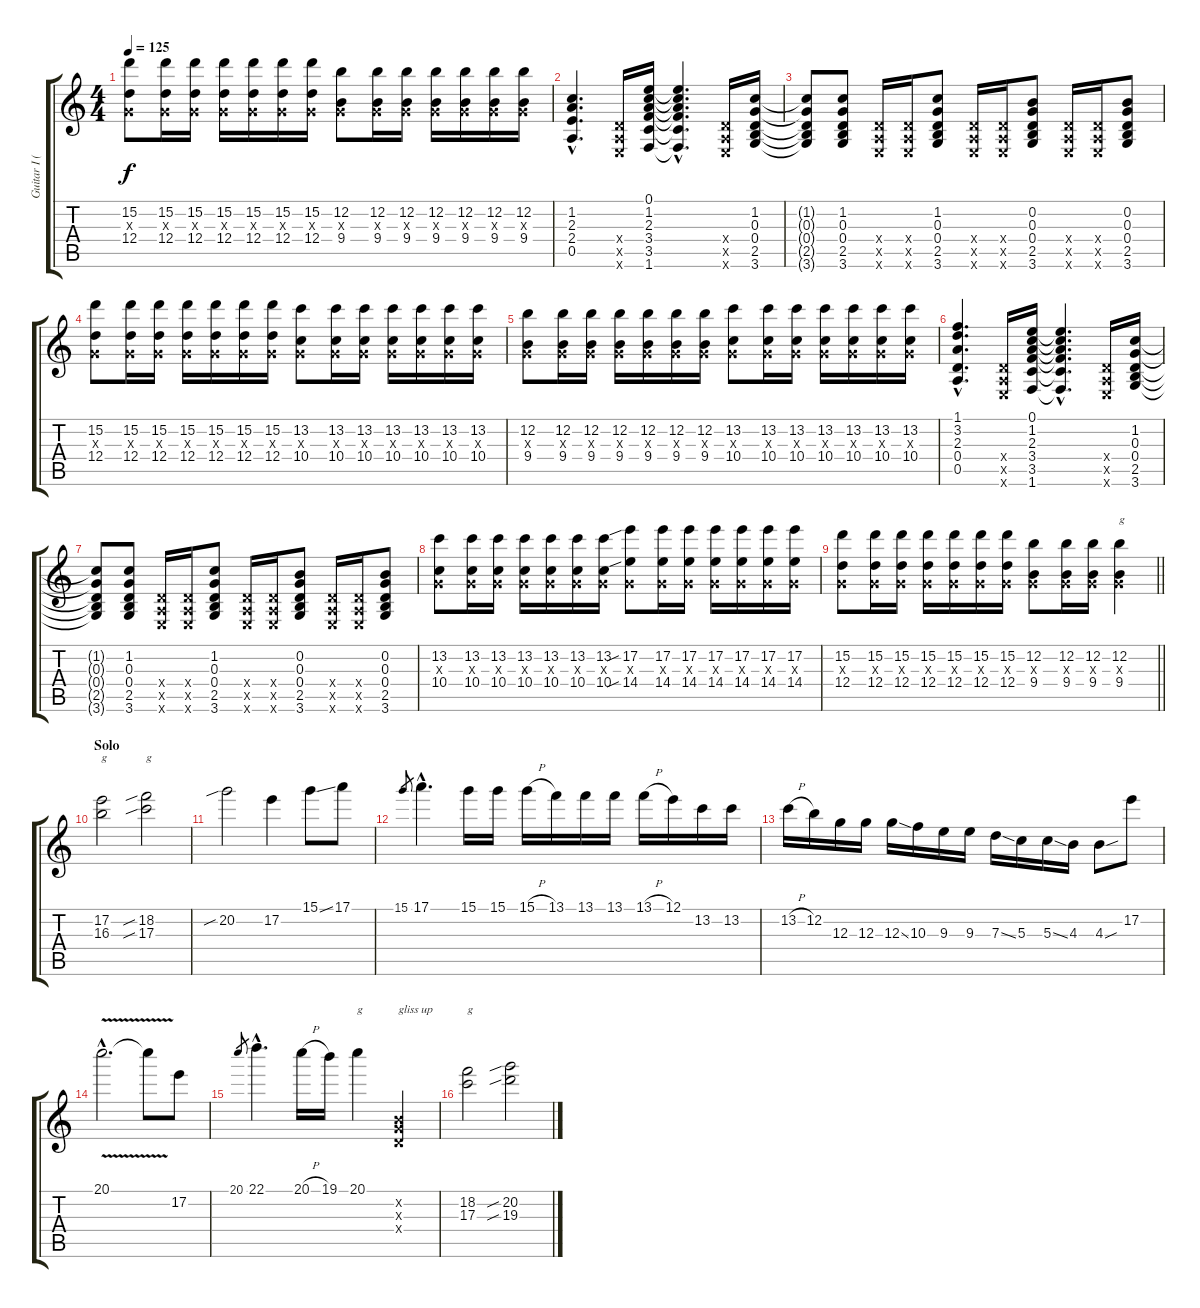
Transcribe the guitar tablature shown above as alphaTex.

\track ("Guitar I (Sugizo)" "Guitar I (") {instrument distortionguitar}
\staff {score tabs}
\tuning (E4 B3 G3 D3 A2 E2) {hide}
\ts (4 4)
\tempo 125
\clef g2
\ks c
(15.2 0.3{x} 12.4).8{dy f} (15.2 0.3{x} 12.4).16 (15.2 0.3{x} 12.4).16 (15.2 0.3{x} 12.4).16 (15.2 0.3{x} 12.4).16 (15.2 0.3{x} 12.4).16 (15.2 0.3{x} 12.4).16 (12.2 0.3{x} 9.4).8 (12.2 0.3{x} 9.4).16 (12.2 0.3{x} 9.4).16 (12.2 0.3{x} 9.4).16 (12.2 0.3{x} 9.4).16 (12.2 0.3{x} 9.4).16 (12.2 0.3{x} 9.4).16 |
(1.2{hac} 2.3{hac} 2.4{hac} 0.5{hac}).4{d} (0.4{x} 0.5{x} 0.6{x}).16 (0.1 1.2 2.3 3.4 3.5 1.6).16 (0.1{hac t} 1.2{hac t} 2.3{hac t} 3.4{hac t} 3.5{hac t} 1.6{hac t}).4{d} (0.4{x} 0.5{x} 0.6{x}).16 (1.2 0.3 0.4 2.5 3.6).16 |
(1.2{t} 0.3{t} 0.4{t} 2.5{t} 3.6{t}).8 (1.2 0.3 0.4 2.5 3.6).8 (0.4{x} 0.5{x} 0.6{x}).16 (0.4{x} 0.5{x} 0.6{x}).16 (1.2 0.3 0.4 2.5 3.6).8 (0.4{x} 0.5{x} 0.6{x}).16 (0.4{x} 0.5{x} 0.6{x}).16 (0.2 0.3 0.4 2.5 3.6).8 (0.4{x} 0.5{x} 0.6{x}).16 (0.4{x} 0.5{x} 0.6{x}).16 (0.2 0.3 0.4 2.5 3.6).8 |
(15.2 0.3{x} 12.4).8 (15.2 0.3{x} 12.4).16 (15.2 0.3{x} 12.4).16 (15.2 0.3{x} 12.4).16 (15.2 0.3{x} 12.4).16 (15.2 0.3{x} 12.4).16 (15.2 0.3{x} 12.4).16 (13.2 0.3{x} 10.4).8 (13.2 0.3{x} 10.4).16 (13.2 0.3{x} 10.4).16 (13.2 0.3{x} 10.4).16 (13.2 0.3{x} 10.4).16 (13.2 0.3{x} 10.4).16 (13.2 0.3{x} 10.4).16 |
(12.2 0.3{x} 9.4).8 (12.2 0.3{x} 9.4).16 (12.2 0.3{x} 9.4).16 (12.2 0.3{x} 9.4).16 (12.2 0.3{x} 9.4).16 (12.2 0.3{x} 9.4).16 (12.2 0.3{x} 9.4).16 (13.2 0.3{x} 10.4).8 (13.2 0.3{x} 10.4).16 (13.2 0.3{x} 10.4).16 (13.2 0.3{x} 10.4).16 (13.2 0.3{x} 10.4).16 (13.2 0.3{x} 10.4).16 (13.2 0.3{x} 10.4).16 |
(1.1{hac} 3.2{hac} 2.3{hac} 0.4{hac} 0.5{hac}).4{d} (0.4{x} 0.5{x} 0.6{x}).16 (0.1 1.2 2.3 3.4 3.5 1.6).16 (0.1{hac t} 1.2{hac t} 2.3{hac t} 3.4{hac t} 3.5{hac t} 1.6{hac t}).4{d} (0.4{x} 0.5{x} 0.6{x}).16 (1.2 0.3 0.4 2.5 3.6).16 |
(1.2{t} 0.3{t} 0.4{t} 2.5{t} 3.6{t}).8 (1.2 0.3 0.4 2.5 3.6).8 (0.4{x} 0.5{x} 0.6{x}).16 (0.4{x} 0.5{x} 0.6{x}).16 (1.2 0.3 0.4 2.5 3.6).8 (0.4{x} 0.5{x} 0.6{x}).16 (0.4{x} 0.5{x} 0.6{x}).16 (0.2 0.3 0.4 2.5 3.6).8 (0.4{x} 0.5{x} 0.6{x}).16 (0.4{x} 0.5{x} 0.6{x}).16 (0.2 0.3 0.4 2.5 3.6).8 |
(13.2 0.3{x} 10.4).8 (13.2 0.3{x} 10.4).16 (13.2 0.3{x} 10.4).16 (13.2 0.3{x} 10.4).16 (13.2 0.3{x} 10.4).16 (13.2 0.3{x} 10.4).16 (13.2 0.3{x} 10.4).16 (17.2{sib} 0.3{x} 14.4{sib}).8 (17.2 0.3{x} 14.4).16 (17.2 0.3{x} 14.4).16 (17.2 0.3{x} 14.4).16 (17.2 0.3{x} 14.4).16 (17.2 0.3{x} 14.4).16 (17.2 0.3{x} 14.4).16 |
\barLineRight lightlight
(15.2 0.3{x} 12.4).8 (15.2 0.3{x} 12.4).16 (15.2 0.3{x} 12.4).16 (15.2 0.3{x} 12.4).16 (15.2 0.3{x} 12.4).16 (15.2 0.3{x} 12.4).16 (15.2 0.3{x} 12.4).16 (12.2 0.3{x} 9.4).8 (12.2 0.3{x} 9.4).16 (12.2 0.3{x} 9.4).16 (12.2 0.3{x} 9.4).4{txt "g"} |
\section ("" "Solo")
(17.2 16.3).2{txt "g" volume 16 balance 8} (18.2{sib} 17.3{sib}).2{txt "g"} |
20.2{sib}.2 17.2.4 15.1{ss}.8 17.1.8 |
15.1.8{gr} 17.1{hac}.4{d} 15.1.16 15.1.16 15.1{h}.16 13.1.16 13.1.16 13.1.16 13.1{h}.16 12.1.16 13.2.16 13.2.16 |
13.2{h}.16 12.2.16 12.3.16 12.3.16 12.3{ss}.16 10.3.16 9.3.16 9.3.16 7.3{ss}.16 5.3.16 5.3{ss}.16 4.3.16 4.3{sou}.8 17.2.8 |
20.1{v hac}.2{d} 20.1{v t}.8 17.2.8 |
20.1.8{gr} 22.1{hac}.4{d} 20.1{h}.16 19.1.16 20.1.4{txt "g"} (0.2{x} 0.3{x} 0.4{x}).4{txt "gliss up"} |
(18.2 17.3).2{txt "g"} (20.2{sib} 19.3{sib}).2
